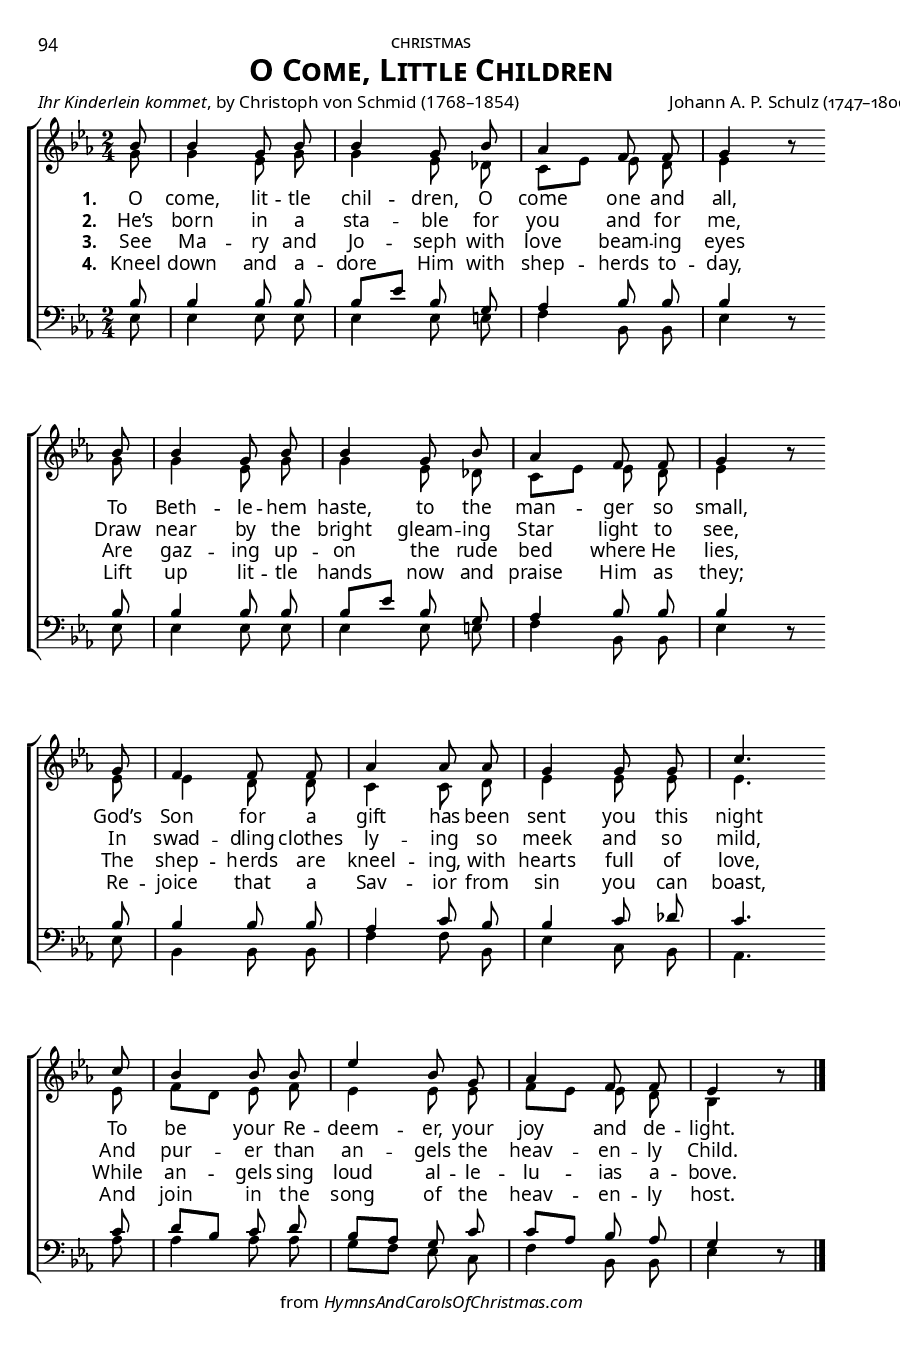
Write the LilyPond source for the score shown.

\version "2.14.2"
\include "../util.ly"
\header {
  title = \markup{\override #'(font-name . "Garamond Premier Pro Semibold"){ \abs-fontsize #15 \smallCapsOldStyle"O Come, Little Children"}}
  poet = \markup\concat{\italic"Ihr Kinderlein kommet" ", by Christoph von Schmid (1768–1854)"}
  composer = \markup\oldStyleNum"Johann A. P. Schulz (1747–1800)"
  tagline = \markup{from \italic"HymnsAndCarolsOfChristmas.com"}
}
\paper {
  %print-all-headers = ##t
  paper-height = 9\in
  paper-width = 6\in
  indent = 0\in
  %system-system-spacing = #'((basic-distance . 10) (padding . 0))
  %system-system-spacing =
  %  #'((basic-distance . 0)
  %     (minimum-distance . 0)
  %     (padding . -0.35)
  %     (stretchability . 100))
  ragged-last-bottom = ##f
  ragged-bottom = ##f
  two-sided = ##t
  inner-margin = 0.5\in
  outer-margin = 0.25\in
  top-margin = 0.25\in
  bottom-margin = 0.25\in
  first-page-number = #094
  print-first-page-number = ##t
  headerLine = \markup{\override #'(font-name . "Garamond Premier Pro") \smallCapsOldStyle"christmas"}
  oddHeaderMarkup = \markup\fill-line{
     \override #'(font-name . "Garamond Premier Pro")\abs-fontsize #8.5
     \combine 
        \fill-line{"" \on-the-fly #print-page-number-check-first
        \oldStylePageNum""
        }
        \fill-line{\headerLine}
  }
  evenHeaderMarkup = \markup {
     \override #'(font-name . "Garamond Premier Pro")\abs-fontsize #8.5
     \combine
        \on-the-fly #print-page-number-check-first
        \oldStylePageNum""
        \fill-line{\headerLine}
  }
}
#(set-global-staff-size 15) \paper{ #(define fonts (make-pango-font-tree "GoudyOlSt BT" "Garamond Premier Pro" "Garamond Premier Pro" (/ 15 20))) }
global = {
  \key ees \major
  \time 2/4
  \autoBeamOff
  \override DynamicLineSpanner #'staff-padding = #0.0
  \override DynamicLineSpanner #'Y-extent = #'(-0.5 . 1)
}

sopMusic = \relative c'' {
  \partial 8 bes8 |
  bes4 g8 bes8\noBeam |
  bes4 g8 bes\noBeam |
  aes4 f8\noBeam f |
  g4 bes8\rest \bar""\break bes |
  
  bes4 g8 bes8\noBeam |
  bes4 g8 bes\noBeam |
  aes4 f8\noBeam f |
  g4 bes8\rest \bar""\break g |
  
  f4 f8\noBeam f |
  aes4 aes8\noBeam aes |
  g4 g8\noBeam g |
  c4. \bar""\break c8 |
  
  bes4 bes8\noBeam bes |
  ees4 bes8\noBeam g |
  aes4 f8\noBeam f |
  \partial 4. ees4 bes'8\rest \bar "|."
}
sopWords = \lyricmode {
  
}

altoMusic = \relative c'' {
  g8 |
  g4 ees8\noBeam g |
  g4 ees8\noBeam des |
  c[ ees] ees\noBeam d |
  ees4 s8 g8 |
  
  g4 ees8\noBeam g |
  g4 ees8\noBeam des |
  c[ ees] ees\noBeam d |
  ees4 s8 ees |
  
  ees4 d8\noBeam d |
  c4 c8\noBeam d |
  ees4 ees8\noBeam ees |
  ees4. ees8 |
  
  f[ d] ees\noBeam f |
  ees4 ees8\noBeam ees |
  f[ ees] ees\noBeam d |
  bes4 s8 \bar "|."
}
altoWords = \lyricmode {
  \dropLyricsIX
  \set stanza = #"1. "
  O come, lit -- tle chil -- dren, O come one and all,
  To Beth -- le -- hem haste, to the man -- ger so small,
  God’s Son for a gift has been sent you this night
  To be your Re -- deem -- er, your joy and de -- light.
}
altoWordsII = \lyricmode {
  \dropLyricsIX
%\markup\italic
  \set stanza = #"2. "
  He’s born in a sta -- ble for you and for me,
  Draw near by the bright gleam -- ing Star light to see,
  In swad -- dling clothes ly -- ing so meek and so mild,
  And pur -- er than an -- gels the heav -- en -- ly Child.
}
altoWordsIII = \lyricmode {
  \dropLyricsIX
  \set stanza = #"3. "
  See Ma -- ry and Jo -- seph with love beam -- ing eyes
  Are gaz -- ing up -- on the rude bed where He lies,
  The shep -- herds are kneel -- ing, with hearts full of love,
  While an -- gels sing loud al -- le -- lu -- ias a -- bove.
}
altoWordsIV = \lyricmode {
  \dropLyricsIX
  \set stanza = #"4. "
  Kneel down and a -- dore Him with shep -- herds to -- day,
  Lift up lit -- tle hands now and praise Him as they;
  Re -- joice that a Sav -- ior from sin you can boast,
  And join in the song of the heav -- en -- ly host.
}
altoWordsV = \lyricmode {
}
altoWordsVI = \lyricmode {
}
tenorMusic = \relative c' {
  bes8 |
  bes4 bes8\noBeam bes |
  bes[ ees] bes\noBeam g |
  aes4 bes8\noBeam bes |
  bes4 s8 bes8 |
  
  bes4 bes8\noBeam bes |
  bes[ ees] bes\noBeam g |
  aes4 bes8\noBeam bes |
  bes4 s8 bes8 |
  
  bes4 bes8\noBeam bes |
  aes4 c8\noBeam bes |
  bes4 c8\noBeam des |
  c4. c8 |
  
  d[ bes] c\noBeam d |
  bes[ aes] g\noBeam c |
  c[ aes] bes\noBeam aes |
  g4 s8 \bar "|."
}
tenorWords = \lyricmode {

}

bassMusic = \relative c {
  ees8 |
  ees4 ees8\noBeam ees |
  ees4 ees8\noBeam e |
  f4 bes,8\noBeam bes |
  ees4 d8\rest ees8 |
  
  ees4 ees8\noBeam ees |
  ees4 ees8\noBeam e |
  f4 bes,8\noBeam bes |
  ees4 d8\rest ees8 |
  
  bes4 bes8\noBeam bes |
  f'4 f8\noBeam bes, |
  ees4 c8\noBeam bes |
  aes4. aes'8 |
  
  aes4 aes8\noBeam aes |
  g[ f] ees\noBeam c |
  f4 bes,8 bes |
  ees4 d8\rest \bar "|."
}
bassWords = \lyricmode {

}

pianoRH = \relative c' {
  
}
pianoLH = \relative c' {
  
}

\score {
  <<
   \new ChoirStaff <<
%    \new Lyrics = sopranos \with { \override VerticalAxisGroup #'nonstaff-relatedstaff-spacing = #'((basic-distance . 1)) }
    \new Staff = women <<
      \new Voice = "sopranos" { \voiceOne << \global \sopMusic >> }
      \new Voice = "altos" { \voiceTwo << \global \altoMusic >> }
    >>
    \new Lyrics \with { alignAboveContext = #"women" \override VerticalAxisGroup #'nonstaff-relatedstaff-spacing = #'((basic-distance . 1))} \lyricsto "sopranos" \sopWords
    \new Lyrics = "altosVI"  \with { alignBelowContext = #"women" } \lyricsto "sopranos" \altoWordsVI
    \new Lyrics = "altosV"  \with { alignBelowContext = #"women" } \lyricsto "sopranos" \altoWordsV
    \new Lyrics = "altosIV"  \with { alignBelowContext = #"women" } \lyricsto "sopranos" \altoWordsIV
    \new Lyrics = "altosIII"  \with { alignBelowContext = #"women" } \lyricsto "sopranos" \altoWordsIII
    \new Lyrics = "altosII"  \with { alignBelowContext = #"women" } \lyricsto "sopranos" \altoWordsII
    \new Lyrics = "altos"  \with { alignBelowContext = #"women" \override VerticalAxisGroup #'nonstaff-relatedstaff-spacing = #'((padding . -0.5)) } \lyricsto "sopranos" \altoWords
   \new Staff = men <<
      \clef bass
      \new Voice = "tenors" { \voiceOne << \global \tenorMusic >> }
      \new Voice = "basses" { \voiceTwo << \global \bassMusic >> }
    >>
    \new Lyrics \with { alignAboveContext = #"men" \override VerticalAxisGroup #'nonstaff-relatedstaff-spacing = #'((basic-distance . 1)) } \lyricsto "tenors" \tenorWords
    \new Lyrics \with { alignBelowContext = #"men" \override VerticalAxisGroup #'nonstaff-relatedstaff-spacing = #'((basic-distance . 1)) } \lyricsto "basses" \bassWords
  >>
%    \new PianoStaff << \new Staff { \new Voice { \pianoRH } } \new Staff { \clef "bass" \pianoLH } >>
  >>
  \layout {
    \context {
      \Score
      %\override SpacingSpanner #'base-shortest-duration = #(ly:make-moment 1 8)
      %\override SpacingSpanner #'common-shortest-duration = #(ly:make-moment 1 4)
    }
    \context {
      % Remove all empty staves
      % \Staff \RemoveEmptyStaves \override VerticalAxisGroup #'remove-first = ##t
    }
  }
}
